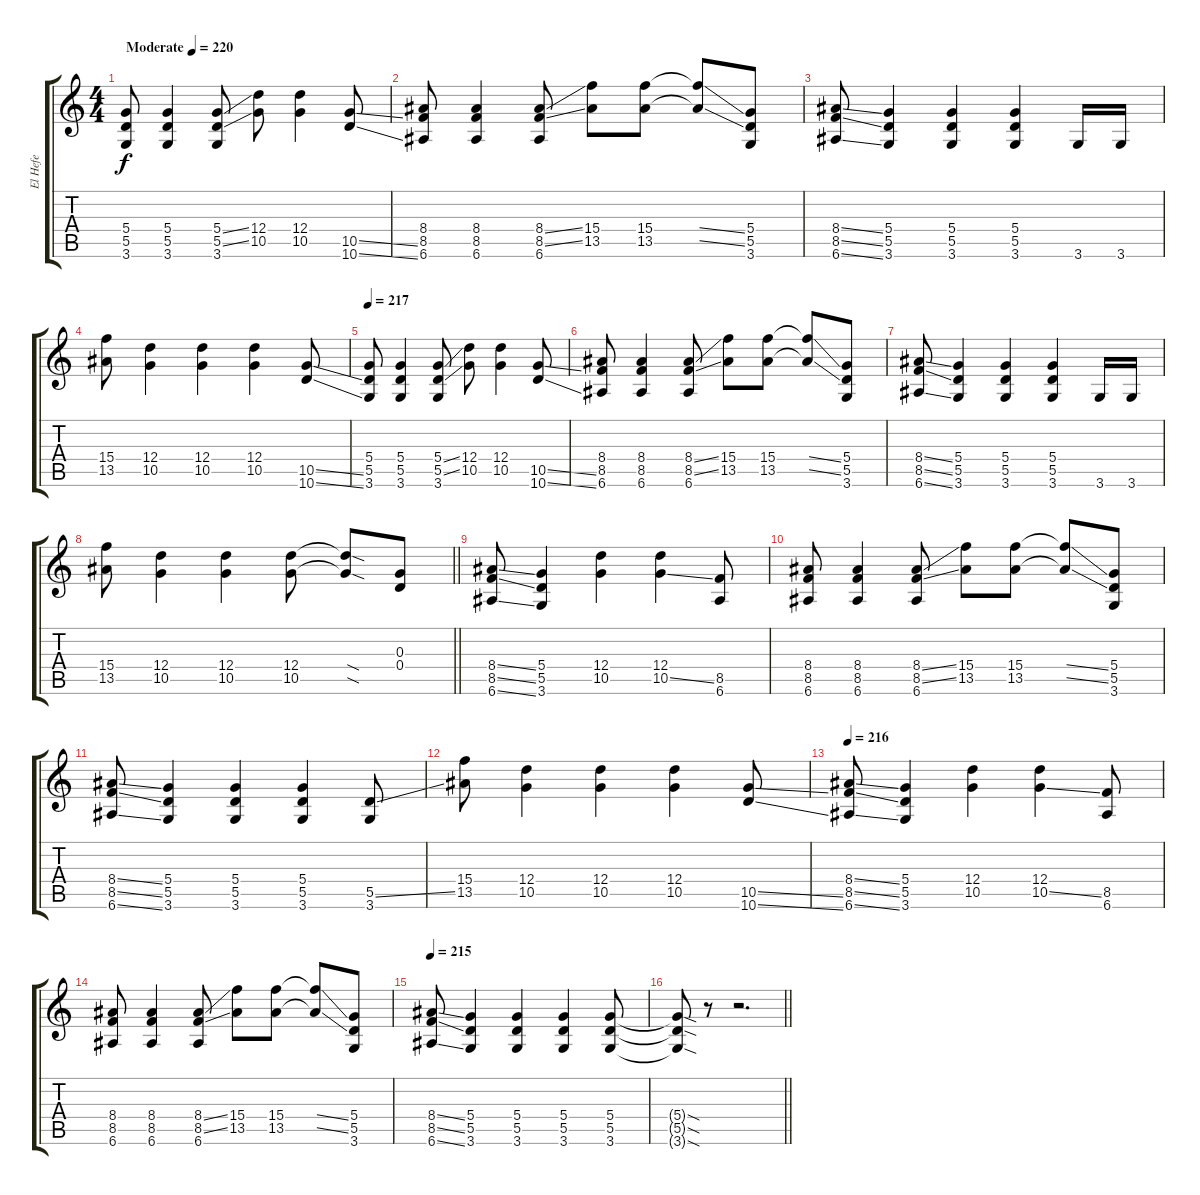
\track ("El Hefe" "El Hefe") {instrument distortionguitar}
\staff {score tabs}
\tuning (E4 B3 G3 D3 A2 E2) {hide}
\ts (4 4)
\tempo (220 "Moderate")
\clef g2
\ks c
(5.4 5.5 3.6).8{dy f instrument distortionguitar} (5.4 5.5 3.6).4 (5.4{ss} 5.5{ss} 3.6).8 (12.4 10.5).8 (12.4 10.5).4 (10.5{ss} 10.6{ss}).8 |
(8.4 8.5 6.6).8 (8.4 8.5 6.6).4 (8.4{ss} 8.5{ss} 6.6).8 (15.4 13.5).8 (15.4 13.5).8 (15.4{ss t} 13.5{ss t}).8 (5.4 5.5 3.6).8 |
(8.4{ss} 8.5{ss} 6.6{ss}).8 (5.4 5.5 3.6).4 (5.4 5.5 3.6).4 (5.4 5.5 3.6).4 3.6.16 3.6.16 |
(15.4 13.5).8 (12.4 10.5).4 (12.4 10.5).4 (12.4 10.5).4 (10.5{ss} 10.6{ss}).8 |
\tempo 217
(5.4 5.5 3.6).8 (5.4 5.5 3.6).4 (5.4{ss} 5.5{ss} 3.6).8 (12.4 10.5).8 (12.4 10.5).4 (10.5{ss} 10.6{ss}).8 |
(8.4 8.5 6.6).8 (8.4 8.5 6.6).4 (8.4{ss} 8.5{ss} 6.6).8 (15.4 13.5).8 (15.4 13.5).8 (15.4{ss t} 13.5{ss t}).8 (5.4 5.5 3.6).8 |
(8.4{ss} 8.5{ss} 6.6{ss}).8 (5.4 5.5 3.6).4 (5.4 5.5 3.6).4 (5.4 5.5 3.6).4 3.6.16 3.6.16 |
\barLineRight lightlight
(15.4 13.5).8 (12.4 10.5).4 (12.4 10.5).4 (12.4 10.5).8 (12.4{sod t} 10.5{sod t}).8 (0.3 0.4).8 |
\section ("" "")
(8.4{ss} 8.5{ss} 6.6{ss}).8 (5.4 5.5 3.6).4 (12.4 10.5).4 (12.4 10.5{ss}).4 (8.5 6.6).8 |
(8.4 8.5 6.6).8 (8.4 8.5 6.6).4 (8.4{ss} 8.5{ss} 6.6).8 (15.4 13.5).8 (15.4 13.5).8 (15.4{ss t} 13.5{ss t}).8 (5.4 5.5 3.6).8 |
(8.4{ss} 8.5{ss} 6.6{ss}).8 (5.4 5.5 3.6).4 (5.4 5.5 3.6).4 (5.4 5.5 3.6).4 (5.5{ss} 3.6).8 |
(15.4 13.5).8 (12.4 10.5).4 (12.4 10.5).4 (12.4 10.5).4 (10.5{ss} 10.6{ss}).8 |
\tempo 216
(8.4{ss} 8.5{ss} 6.6{ss}).8 (5.4 5.5 3.6).4 (12.4 10.5).4 (12.4 10.5{ss}).4 (8.5 6.6).8 |
(8.4 8.5 6.6).8 (8.4 8.5 6.6).4 (8.4{ss} 8.5{ss} 6.6).8 (15.4 13.5).8 (15.4 13.5).8 (15.4{ss t} 13.5{ss t}).8 (5.4 5.5 3.6).8 |
\tempo 215
(8.4{ss} 8.5{ss} 6.6{ss}).8 (5.4 5.5 3.6).4 (5.4 5.5 3.6).4 (5.4 5.5 3.6).4 (5.4 5.5 3.6).8 |
\barLineRight lightlight
(5.4{sod t} 5.5{sod t} 3.6{sod t}).8 r.8 r.2{d}
